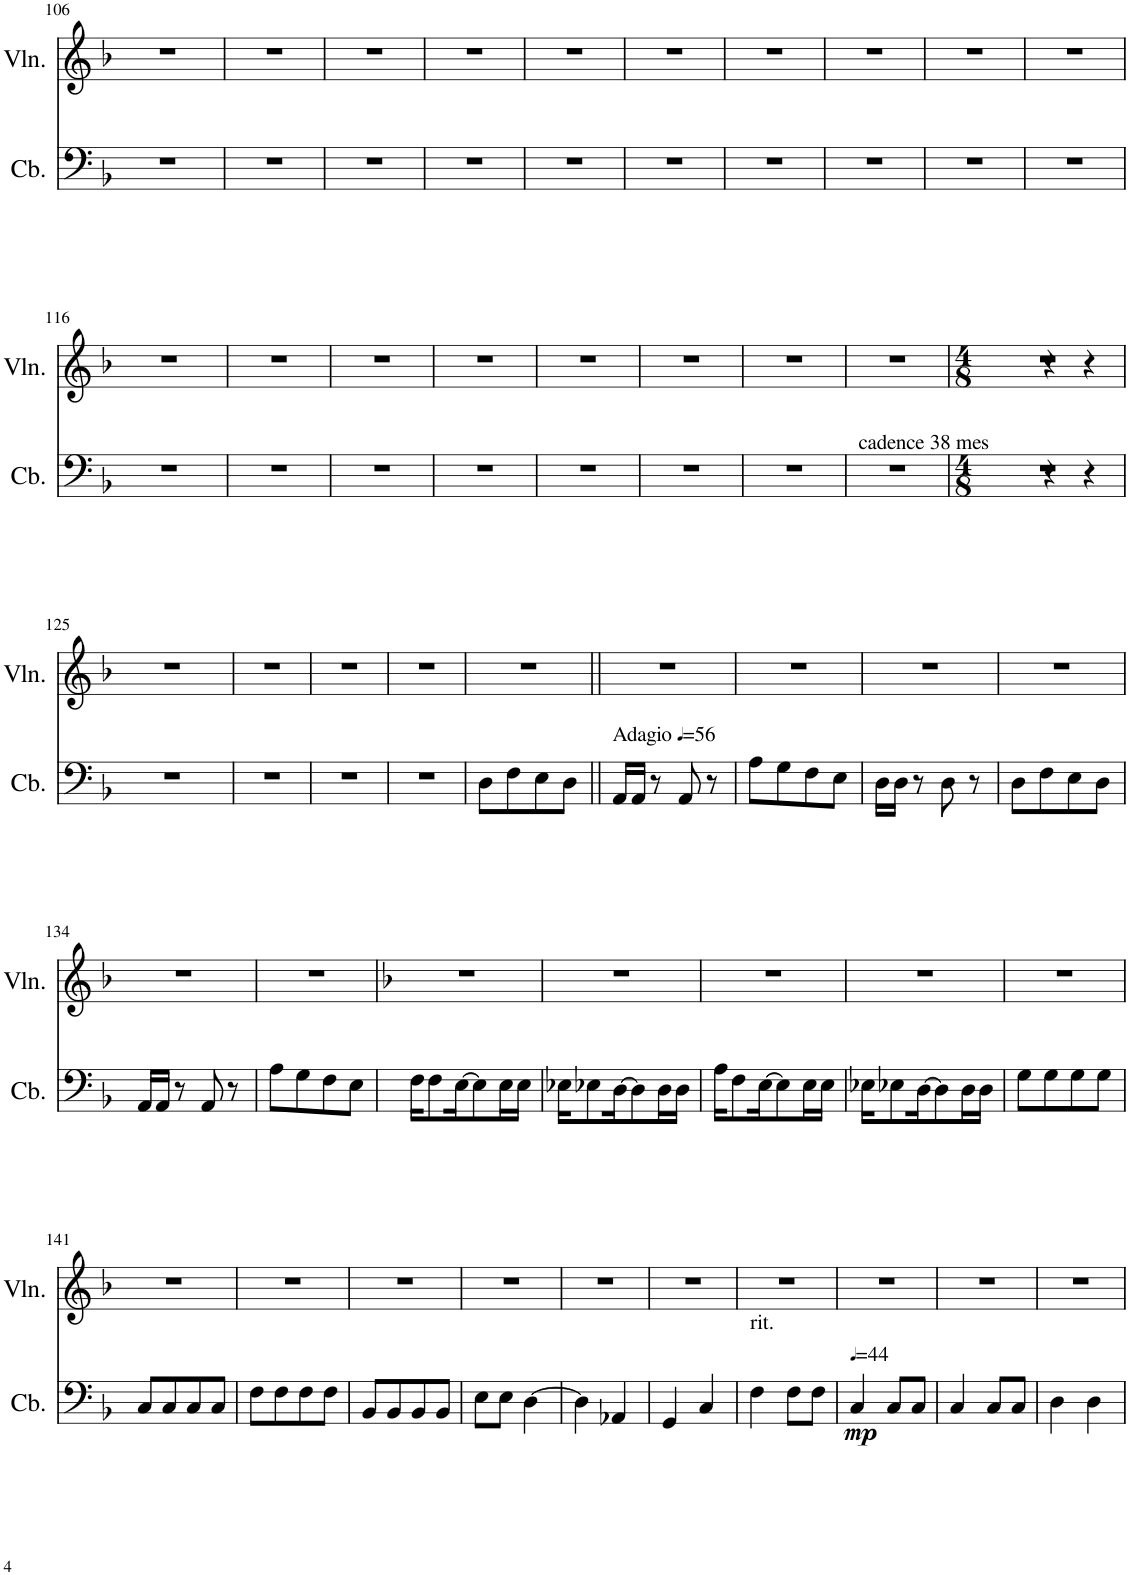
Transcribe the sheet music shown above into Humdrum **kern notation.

**kern	**dynam	**kern
*part2	*part2	*part1
*staff2	*staff2	*staff1
*I"Contrabass	*	*I"Violin
*I'Cb.	*	*I'Vln.
!!LO:PB:g=z
*clefF4	*	*clefG2
*Trd7c12	*	*
*k[b-]	*	*k[b-]
*M4/4	*	*M4/4
*met(c)	*	*met(c)
=106	=106	=106
1r	.	1r
=107	=107	=107
1r	.	1r
=108	=108	=108
1r	.	1r
=109	=109	=109
1r	.	1r
=110	=110	=110
1r	.	1r
=111	=111	=111
1r	.	1r
=112	=112	=112
1r	.	1r
=113	=113	=113
1r	.	1r
=114	=114	=114
1r	.	1r
=115	=115	=115
1r	.	1r
!!LO:LB:g=z
=116	=116	=116
1r	.	1r
=117	=117	=117
1r	.	1r
=118	=118	=118
1r	.	1r
=119	=119	=119
1r	.	1r
=120	=120	=120
1r	.	1r
=121	=121	=121
1r	.	1r
=122	=122	=122
1r	.	1r
=123	=123	=123
!LO:TX:a:t=cadence 38 mes	!	!
1r	.	1r
=124	=124	=124
*M4/8	*	*M4/8
2r	.	2r
4r	.	4r
4r	.	4r
!!LO:LB:g=z
=125	=125	=125
2r	.	2r
=126	=126	=126
2r	.	2r
=127	=127	=127
2r	.	2r
=128	=128	=128
2r	.	2r
=129	=129	=129
8D\L	.	2r
8F\	.	.
8E\	.	.
8D\J	.	.
=130||	=130||	=130||
*MM56	*	*
!LO:TX:a:t=Adagio	!	!
16AA/LL	.	2r
16AA/JJ	.	.
8r	.	.
8AA/	.	.
8r	.	.
=131	=131	=131
8A\L	.	2r
8G\	.	.
8F\	.	.
8E\J	.	.
=132	=132	=132
16D\LL	.	2r
16D\JJ	.	.
8r	.	.
8D\	.	.
8r	.	.
=133	=133	=133
8D\L	.	2r
8F\	.	.
8E\	.	.
8D\J	.	.
!!LO:LB:g=z
=134	=134	=134
16AA/LL	.	2r
16AA/JJ	.	.
8r	.	.
8AA/	.	.
8r	.	.
=135	=135	=135
8A\L	.	2r
8G\	.	.
8F\	.	.
8E\J	.	.
=136	=136	=136
*	*	*k[b-]
16F\KL	.	2r
8F\	.	.
[16E\K	.	.
8E\]	.	.
16E\L	.	.
16E\JJ	.	.
=137	=137	=137
16E-X\KL	.	2r
8E-X\	.	.
[16D\K	.	.
8D\]	.	.
16D\L	.	.
16D\JJ	.	.
=138	=138	=138
16A\KL	.	2r
8F\	.	.
[16E\K	.	.
8E\]	.	.
16E\L	.	.
16E\JJ	.	.
=139	=139	=139
16E-X\KL	.	2r
8E-X\	.	.
[16D\K	.	.
8D\]	.	.
16D\L	.	.
16D\JJ	.	.
=140	=140	=140
8G\L	.	2r
8G\	.	.
8G\	.	.
8G\J	.	.
!!LO:LB:g=z
=141	=141	=141
8C/L	.	2r
8C/	.	.
8C/	.	.
8C/J	.	.
=142	=142	=142
8F\L	.	2r
8F\	.	.
8F\	.	.
8F\J	.	.
=143	=143	=143
8BB-/L	.	2r
8BB-/	.	.
8BB-/	.	.
8BB-/J	.	.
=144	=144	=144
8E\L	.	2r
8E\J	.	.
[4D\	.	.
=145	=145	=145
4D\]	.	2r
4AA-X/	.	.
=146	=146	=146
4GG/	.	2r
4C/	.	.
=147	=147	=147
!LO:TX:a:t=rit.	!	!
4F\	.	2r
8F\L	.	.
8F\J	.	.
=148	=148	=148
*MM44	*	*
!	!LO:DY:b	!
4C/	mp	2r
8C/L	.	.
8C/J	.	.
=149	=149	=149
4C/	.	2r
8C/L	.	.
8C/J	.	.
=150	=150	=150
4D\	.	2r
4D\	.	.
=	=	=
*-	*-	*-
